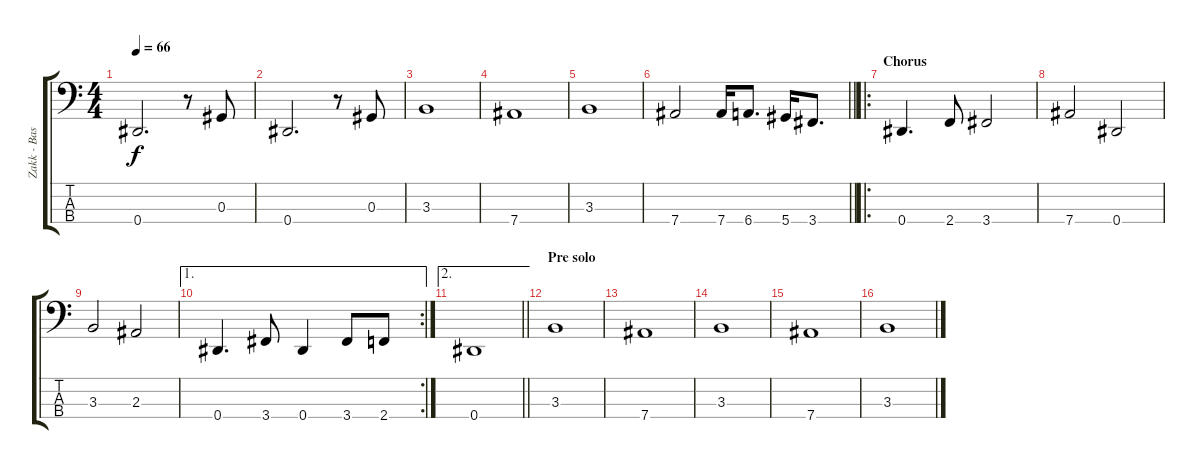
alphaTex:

\track ("Zakk - Bass" "Zakk - Bas") {instrument acousticguitarnylon}
\staff {score tabs}
\tuning (Gb2 Db2 Ab1 Eb1) {hide}
\ts (4 4)
\tempo 66
\clef f4
\ks c
0.4.2{d dy f} r.8 0.3.8 |
0.4.2{d} r.8 0.3.8 |
3.3.1 |
7.4.1 |
3.3.1 |
\barLineRight lightlight
7.4.2 7.4.16 6.4.8{d} 5.4.16 3.4.8{d} |
\ro
\section ("" "Chorus")
0.4.4{d} 2.4.8 3.4.2 |
7.4.2 0.4.2 |
3.3.2 2.3.2 |
\ae 1
\rc 2
0.4.4{d} 3.4.8 0.4.4 3.4.8 2.4.8 |
\ae 2
\barLineRight lightlight
0.4.1 |
\section ("" "Pre solo")
3.3.1 |
7.4.1 |
3.3.1 |
7.4.1 |
3.3.1
